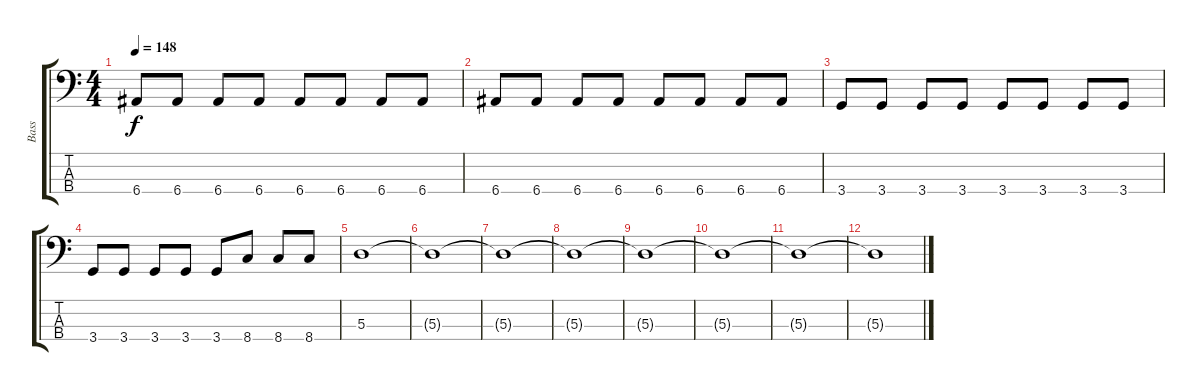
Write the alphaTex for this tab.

\track ("Bass" "Bass") {instrument electricbassfinger}
\staff {score tabs}
\tuning (G2 D2 A1 E1) {hide}
\ts (4 4)
\tempo 148
\clef f4
\ks c
6.4.8{dy f} 6.4.8 6.4.8 6.4.8 6.4.8 6.4.8 6.4.8 6.4.8 |
6.4.8 6.4.8 6.4.8 6.4.8 6.4.8 6.4.8 6.4.8 6.4.8 |
3.4.8 3.4.8 3.4.8 3.4.8 3.4.8 3.4.8 3.4.8 3.4.8 |
3.4.8 3.4.8 3.4.8 3.4.8 3.4.8 8.4.8 8.4.8 8.4.8 |
5.3.1 |
5.3{t}.1 |
5.3{t}.1 |
5.3{t}.1 |
5.3{t}.1 |
5.3{t}.1 |
5.3{t}.1 |
5.3{t}.1
